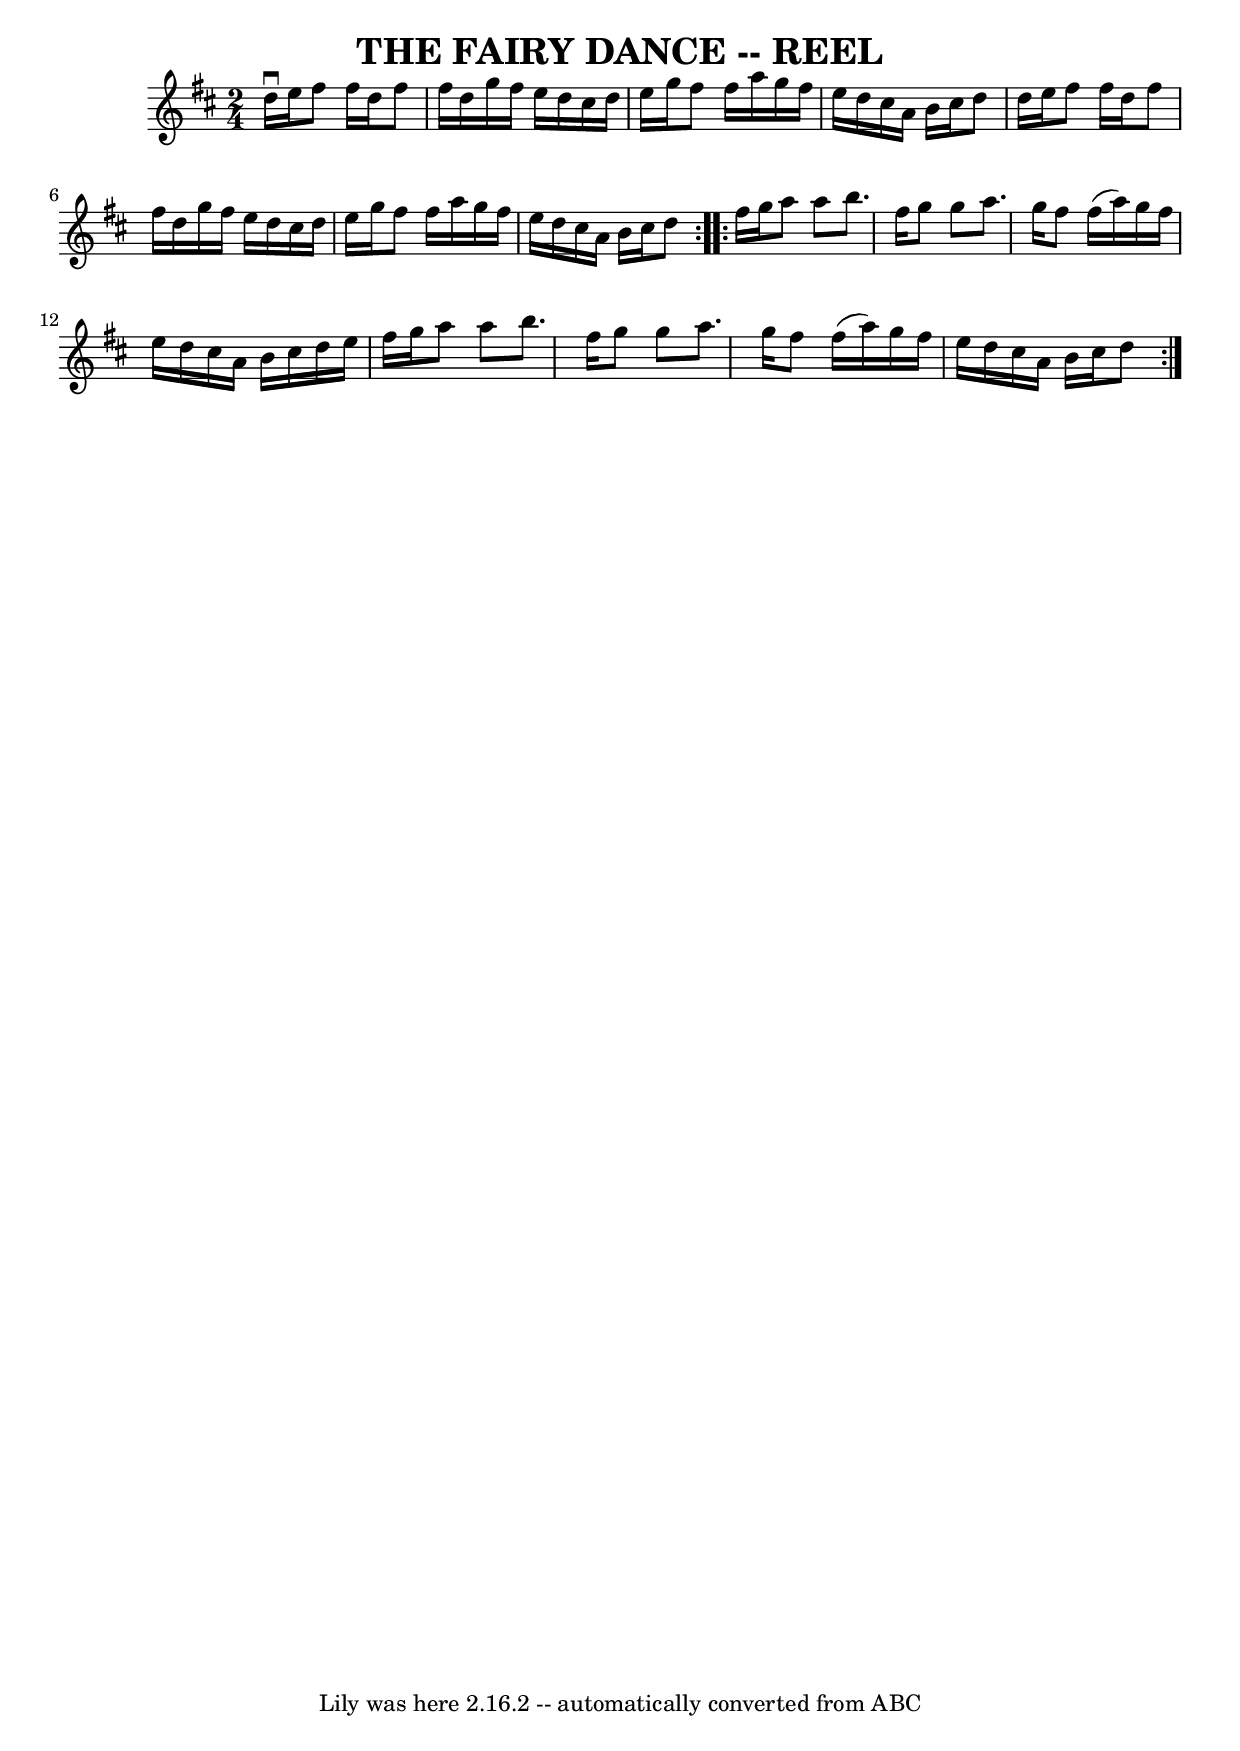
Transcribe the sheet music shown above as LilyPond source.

\version "2.16.2"
\include "Mammoth.ily"
\header {
  %% book = "Ryan's Mammoth Collection of Fiddle Tunes"
  crossRefNumber = "1"
  footnotes = ""
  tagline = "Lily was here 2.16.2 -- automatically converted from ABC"
  title = "THE FAIRY DANCE -- REEL"

}
voicedefault =  {



  \repeat volta 2 {

    \time 2/4 
    \key d \major
 d''16^\downbow e''16        |
    fis''8    
    fis''16 d''16 fis''8 fis''16 d''16    |
    g''16 fis''16   
    e''16 d''16 cis''16 d''16 e''16 g''16    |
    fis''8    
    fis''16 a''16 g''16 fis''16 e''16 d''16    |
    cis''16    
    a'16 b'16 cis''16 d''8 d''16 e''16        |
    fis''8    
    fis''16 d''16 fis''8 fis''16 d''16    |
    g''16 fis''16   
    e''16 d''16 cis''16 d''16 e''16 g''16    |
    fis''8    
    fis''16 a''16 g''16 fis''16 e''16 d''16    |
    cis''16    
    a'16 b'16 cis''16 d''8    
  }     
  \repeat volta 2 {
    fis''16 g''16   
    |
    a''8 a''8 b''8. fis''16    |
    g''8 g''8    
    a''8. g''16    |
    fis''8 fis''16 (a''16) g''16 fis''16 
    e''16 d''16    |
    cis''16 a'16 b'16 cis''16 d''16    
    e''16 fis''16 g''16        |
    a''8 a''8 b''8. fis''16    
    |
    g''8 g''8 a''8. g''16    |
    fis''8 fis''16 (
    a''16) g''16 fis''16 e''16 d''16    |
    cis''16 a'16    
    b'16 cis''16 d''8    
  }   

}

\score{
  <<

    \context Staff="default"
    {
      \voicedefault 
      
    }

  >>
  \layout {
    
  }
  \midi {
  }

}
